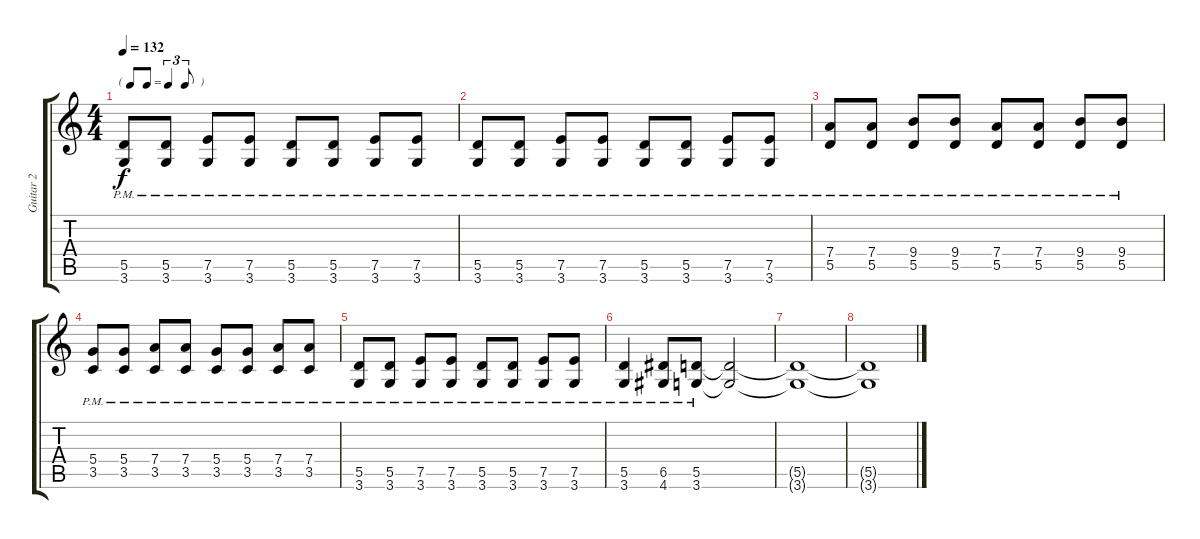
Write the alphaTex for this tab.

\track ("Guitar 2" "Guitar 2") {instrument electricguitarclean}
\staff {score tabs}
\tuning (E4 B3 G3 D3 A2 E2) {hide}
\ts (4 4)
\tf triplet8th
\tempo 132
\clef g2
\ks c
(5.5{pm} 3.6{pm}).8{dy f} (5.5{pm} 3.6{pm}).8 (7.5{pm} 3.6{pm}).8 (7.5{pm} 3.6{pm}).8 (5.5{pm} 3.6{pm}).8 (5.5{pm} 3.6{pm}).8 (7.5{pm} 3.6{pm}).8 (7.5{pm} 3.6{pm}).8 |
(5.5{pm} 3.6{pm}).8 (5.5{pm} 3.6{pm}).8 (7.5{pm} 3.6{pm}).8 (7.5{pm} 3.6{pm}).8 (5.5{pm} 3.6{pm}).8 (5.5{pm} 3.6{pm}).8 (7.5{pm} 3.6{pm}).8 (7.5{pm} 3.6{pm}).8 |
(7.4{pm} 5.5{pm}).8 (7.4{pm} 5.5{pm}).8 (9.4{pm} 5.5{pm}).8 (9.4{pm} 5.5{pm}).8 (7.4{pm} 5.5{pm}).8 (7.4{pm} 5.5{pm}).8 (9.4{pm} 5.5{pm}).8 (9.4{pm} 5.5{pm}).8 |
(5.4{pm} 3.5{pm}).8 (5.4{pm} 3.5{pm}).8 (7.4{pm} 3.5{pm}).8 (7.4{pm} 3.5{pm}).8 (5.4{pm} 3.5{pm}).8 (5.4{pm} 3.5{pm}).8 (7.4{pm} 3.5{pm}).8 (7.4{pm} 3.5{pm}).8 |
(5.5{pm} 3.6{pm}).8 (5.5{pm} 3.6{pm}).8 (7.5{pm} 3.6{pm}).8 (7.5{pm} 3.6{pm}).8 (5.5{pm} 3.6{pm}).8 (5.5{pm} 3.6{pm}).8 (7.5{pm} 3.6{pm}).8 (7.5{pm} 3.6{pm}).8 |
(5.5{pm} 3.6{pm}).4 (6.5{pm} 4.6{pm}).8 (5.5{pm} 3.6{pm}).8 (5.5{t} 3.6{t}).2 |
(5.5{t} 3.6{t}).1 |
(5.5{t} 3.6{t}).1
